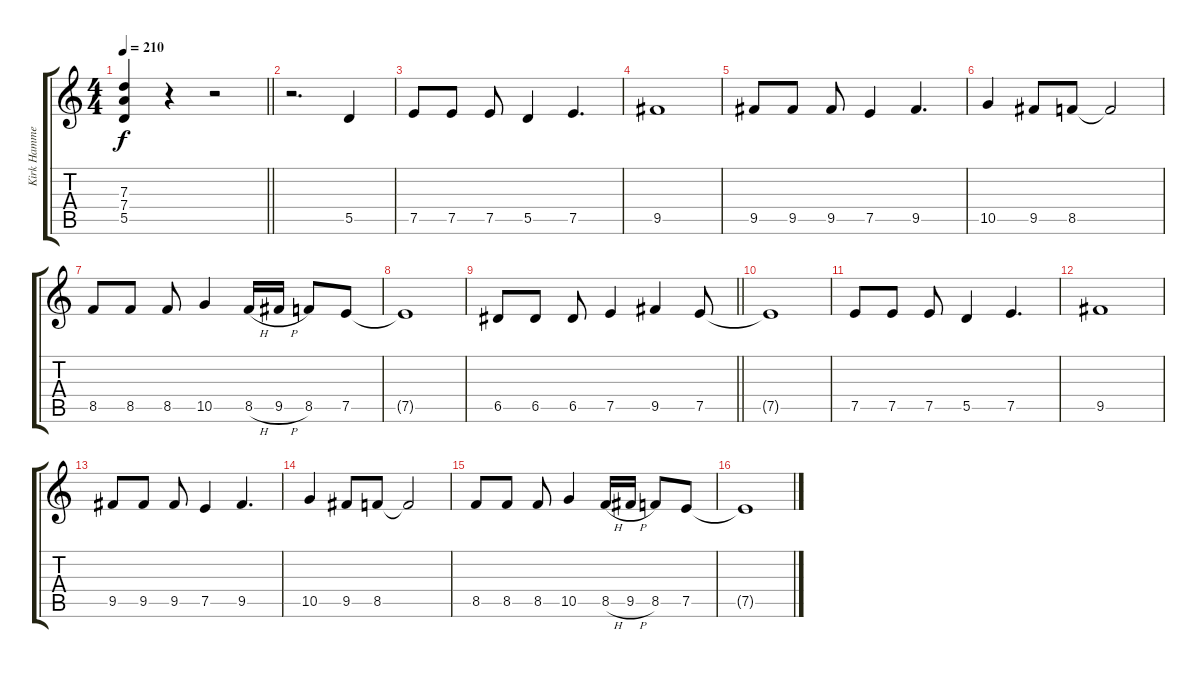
\track ("Kirk Hammet" "Kirk Hamme") {instrument electricguitarclean}
\staff {score tabs}
\tuning (E4 B3 G3 D3 A2 E2) {hide}
\ts (4 4)
\tempo 210
\clef g2
\barLineRight lightlight
\ks c
(7.3 7.4 5.5).4{dy f} r.4 r.2 |
r.2{d volume 14 instrument distortionguitar} 5.5.4 |
7.5.8 7.5.8 7.5.8 5.5.4 7.5.4{d} |
9.5.1 |
9.5.8 9.5.8 9.5.8 7.5.4 9.5.4{d} |
10.5.4 9.5.8 8.5.8 8.5{t}.2 |
8.5.8 8.5.8 8.5.8 10.5.4 8.5{h}.16 9.5{h}.16 8.5.8 7.5.8 |
7.5{t}.1 |
\barLineRight lightlight
6.5.8 6.5.8 6.5.8 7.5.4 9.5.4 7.5.8 |
7.5{t}.1 |
7.5.8 7.5.8 7.5.8 5.5.4 7.5.4{d} |
9.5.1 |
9.5.8 9.5.8 9.5.8 7.5.4 9.5.4{d} |
10.5.4 9.5.8 8.5.8 8.5{t}.2 |
8.5.8 8.5.8 8.5.8 10.5.4 8.5{h}.16 9.5{h}.16 8.5.8 7.5.8 |
7.5{t}.1
